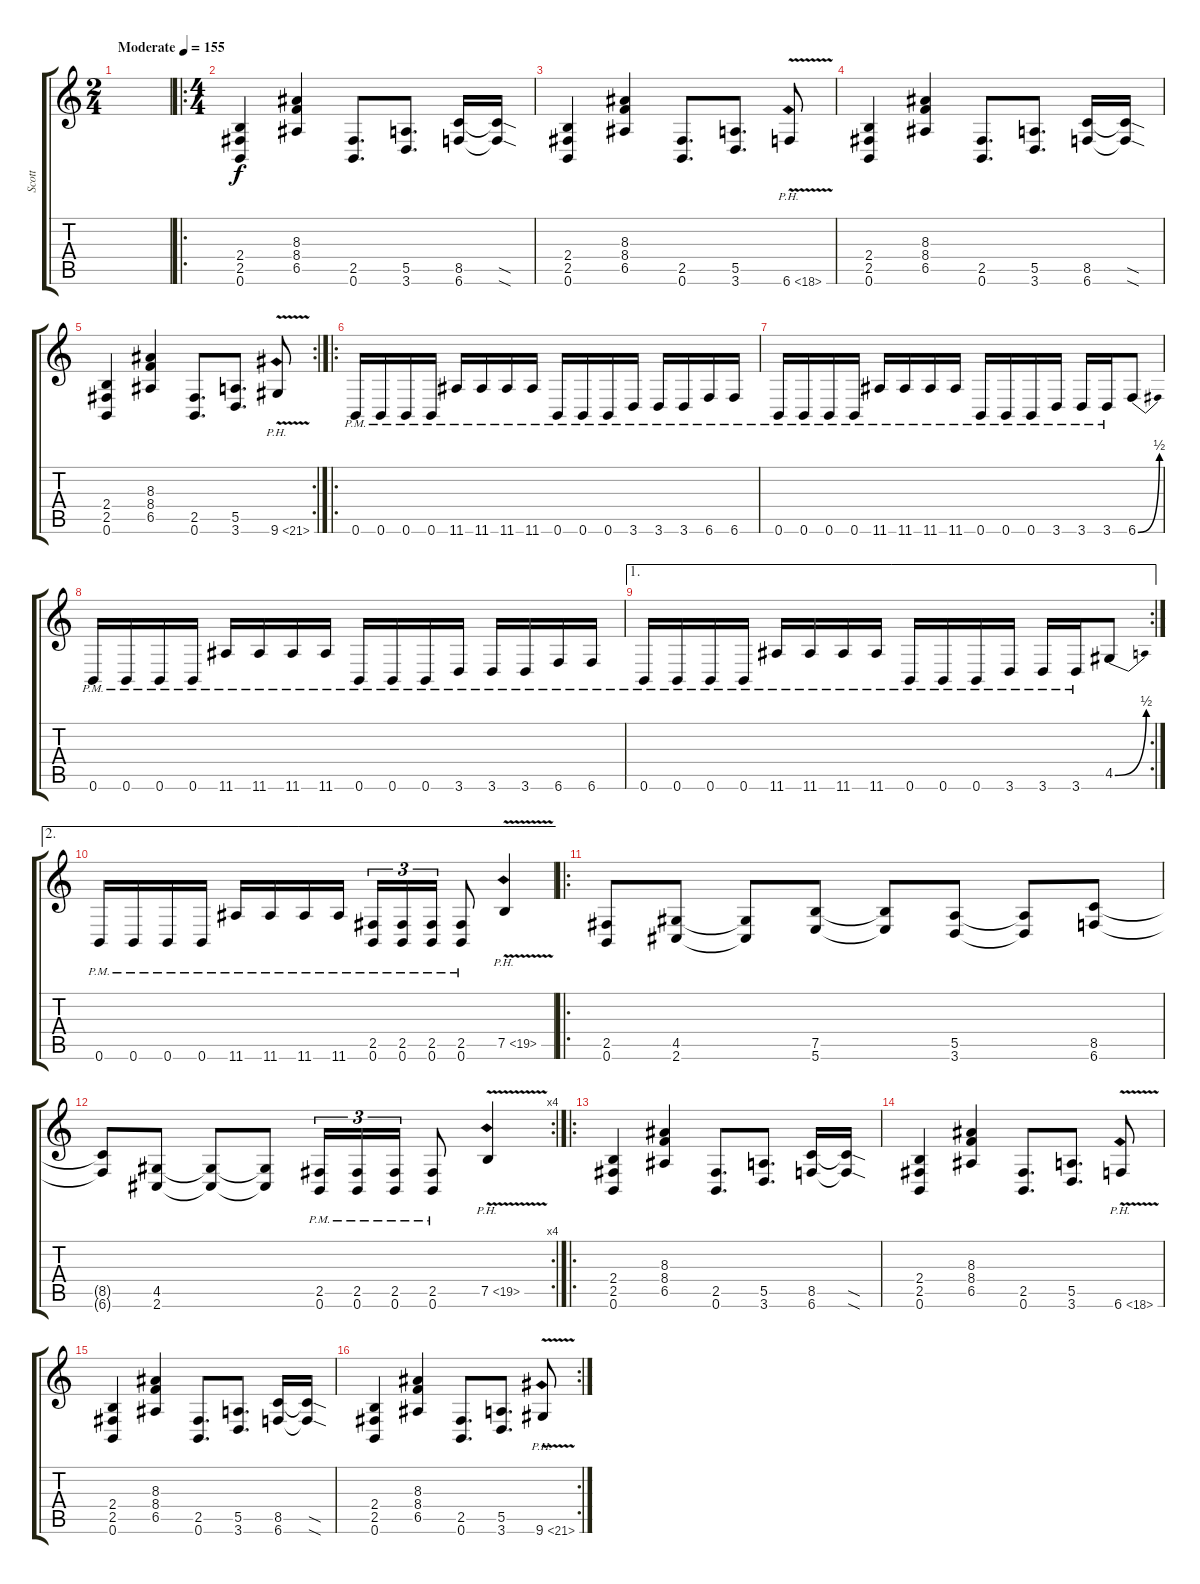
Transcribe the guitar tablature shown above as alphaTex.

\track ("Scott" "Scott") {instrument distortionguitar}
\staff {score tabs}
\tuning (B3 Gb3 D3 A2 E2 B1) {hide}
\ts (2 4)
\tempo (155 "Moderate")
\clef g2
\ks c
|
\ro
\ts (4 4)
(2.4 2.5 0.6).4 (8.3 8.4 6.5).4 (2.5 0.6).8{d} (5.5 3.6).8{d} (8.5 6.6).16 (8.5{sod t} 6.6{sod t}).16 |
(2.4 2.5 0.6).4 (8.3 8.4 6.5).4 (2.5 0.6).8{d} (5.5 3.6).8{d} 6.6{ph 12 v}.8 |
(2.4 2.5 0.6).4 (8.3 8.4 6.5).4 (2.5 0.6).8{d} (5.5 3.6).8{d} (8.5 6.6).16 (8.5{sod t} 6.6{sod t}).16 |
\rc 2
(2.4 2.5 0.6).4 (8.3 8.4 6.5).4 (2.5 0.6).8{d} (5.5 3.6).8{d} 9.6{ph 12 v}.8 |
\ro
0.6{pm}.16 0.6{pm}.16 0.6{pm}.16 0.6{pm}.16 11.6{pm}.16 11.6{pm}.16 11.6{pm}.16 11.6{pm}.16 0.6{pm}.16 0.6{pm}.16 0.6{pm}.16 3.6{pm}.16 3.6{pm}.16 3.6{pm}.16 6.6{pm}.16 6.6{pm}.16 |
0.6{pm}.16 0.6{pm}.16 0.6{pm}.16 0.6{pm}.16 11.6{pm}.16 11.6{pm}.16 11.6{pm}.16 11.6{pm}.16 0.6{pm}.16 0.6{pm}.16 0.6{pm}.16 3.6{pm}.16 3.6{pm}.16 3.6{pm}.16 6.6{be (bend 0 0 60 2)}.8 |
0.6{pm}.16 0.6{pm}.16 0.6{pm}.16 0.6{pm}.16 11.6{pm}.16 11.6{pm}.16 11.6{pm}.16 11.6{pm}.16 0.6{pm}.16 0.6{pm}.16 0.6{pm}.16 3.6{pm}.16 3.6{pm}.16 3.6{pm}.16 6.6{pm}.16 6.6{pm}.16 |
\ae 1
\rc 2
0.6{pm}.16 0.6{pm}.16 0.6{pm}.16 0.6{pm}.16 11.6{pm}.16 11.6{pm}.16 11.6{pm}.16 11.6{pm}.16 0.6{pm}.16 0.6{pm}.16 0.6{pm}.16 3.6{pm}.16 3.6{pm}.16 3.6{pm}.16 4.5{be (bend 0 0 60 2)}.8 |
\ae 2
0.6{pm}.16 0.6{pm}.16 0.6{pm}.16 0.6{pm}.16 11.6{pm}.16 11.6{pm}.16 11.6{pm}.16 11.6{pm}.16 (2.5{pm} 0.6{pm}).16{tu (3 2)} (2.5{pm} 0.6{pm}).16{tu (3 2)} (2.5{pm} 0.6{pm}).16{tu (3 2)} (2.5{pm} 0.6{pm}).8 7.5{ph 12 v}.4 |
\ro
(2.5 0.6).8 (4.5 2.6).8 (4.5{t} 2.6{t}).8 (7.5 5.6).8 (7.5{t} 5.6{t}).8 (5.5 3.6).8 (5.5{t} 3.6{t}).8 (8.5 6.6).8 |
\rc 4
(8.5{t} 6.6{t}).8 (4.5 2.6).8 (4.5{t} 2.6{t}).8 (4.5{t} 2.6{t}).8 (2.5{pm} 0.6{pm}).16{tu (3 2)} (2.5{pm} 0.6{pm}).16{tu (3 2)} (2.5{pm} 0.6{pm}).16{tu (3 2)} (2.5{pm} 0.6{pm}).8 7.5{ph 12 v}.4 |
\ro
(2.4 2.5 0.6).4 (8.3 8.4 6.5).4 (2.5 0.6).8{d} (5.5 3.6).8{d} (8.5 6.6).16 (8.5{sod t} 6.6{sod t}).16 |
(2.4 2.5 0.6).4 (8.3 8.4 6.5).4 (2.5 0.6).8{d} (5.5 3.6).8{d} 6.6{ph 12 v}.8 |
(2.4 2.5 0.6).4 (8.3 8.4 6.5).4 (2.5 0.6).8{d} (5.5 3.6).8{d} (8.5 6.6).16 (8.5{sod t} 6.6{sod t}).16 |
\rc 2
(2.4 2.5 0.6).4 (8.3 8.4 6.5).4 (2.5 0.6).8{d} (5.5 3.6).8{d} 9.6{ph 12 v}.8
